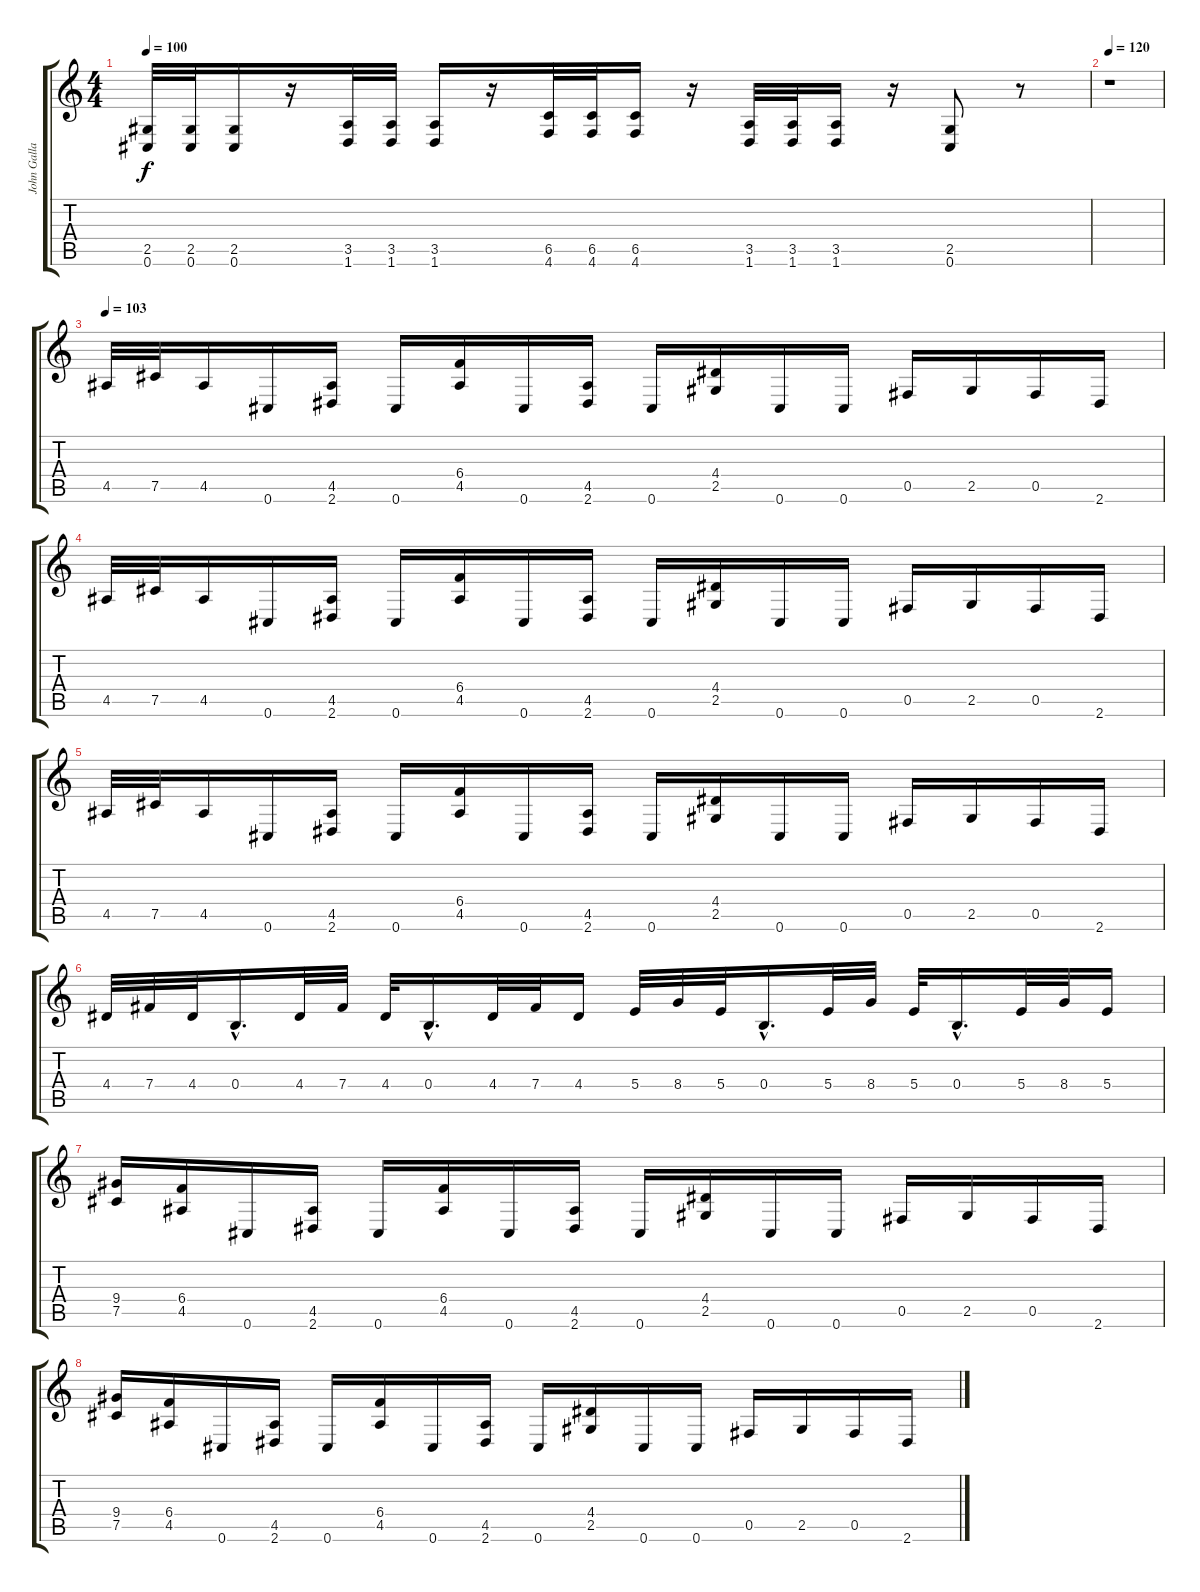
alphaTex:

\track ("John Gallagher" "John Galla") {instrument distortionguitar}
\staff {score tabs}
\tuning (Db4 Ab3 E3 B2 Gb2 Db2) {hide}
\ts (4 4)
\tempo 100
\clef g2
\ks c
(2.5 0.6).32{txt "" dy f instrument distortionguitar} (2.5 0.6).32 (2.5 0.6).16 r.16 (3.5 1.6).32 (3.5 1.6).32 (3.5 1.6).16 r.16 (6.5 4.6).32 (6.5 4.6).32 (6.5 4.6).16 r.16 (3.5 1.6).32 (3.5 1.6).32 (3.5 1.6).16 r.16 (2.5 0.6).8 r.8 |
\tempo 120
r.1 |
\tempo 103
4.5.32 7.5.32 4.5.16 0.6.16 (4.5 2.6).16 0.6.16 (6.4 4.5).16 0.6.16 (4.5 2.6).16 0.6.16 (4.4 2.5).16 0.6.16 0.6.16 0.5.16 2.5.16 0.5.16 2.6.16 |
4.5.32 7.5.32 4.5.16 0.6.16 (4.5 2.6).16 0.6.16 (6.4 4.5).16 0.6.16 (4.5 2.6).16 0.6.16 (4.4 2.5).16 0.6.16 0.6.16 0.5.16 2.5.16 0.5.16 2.6.16 |
4.5.32 7.5.32 4.5.16 0.6.16 (4.5 2.6).16 0.6.16 (6.4 4.5).16 0.6.16 (4.5 2.6).16 0.6.16 (4.4 2.5).16 0.6.16 0.6.16 0.5.16 2.5.16 0.5.16 2.6.16 |
4.4.32 7.4.32 4.4.32 0.4{hac}.16{d} 4.4.32 7.4.32 4.4.32 0.4{hac}.16{d} 4.4.32 7.4.32 4.4.16 5.4.32 8.4.32 5.4.32 0.4{hac}.16{d} 5.4.32 8.4.32 5.4.32 0.4{hac}.16{d} 5.4.32 8.4.32 5.4.16 |
(9.4 7.5).16 (6.4 4.5).16 0.6.16 (4.5 2.6).16 0.6.16 (6.4 4.5).16 0.6.16 (4.5 2.6).16 0.6.16 (4.4 2.5).16 0.6.16 0.6.16 0.5.16 2.5.16 0.5.16 2.6.16 |
(9.4 7.5).16 (6.4 4.5).16 0.6.16 (4.5 2.6).16 0.6.16 (6.4 4.5).16 0.6.16 (4.5 2.6).16 0.6.16 (4.4 2.5).16 0.6.16 0.6.16 0.5.16 2.5.16 0.5.16 2.6.16
